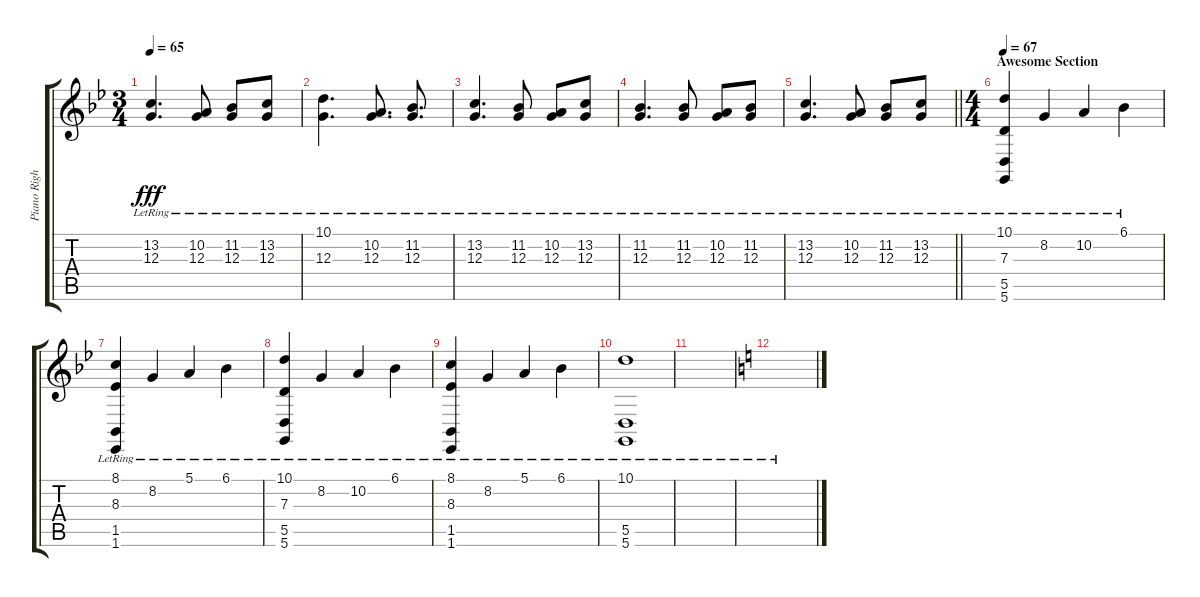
\track ("Piano Right" "Piano Righ") {instrument brightacousticpiano}
\staff {score tabs}
\tuning (E4 B3 G3 D3 A2 D2) {hide}
\ts (3 4)
\tempo 65
\clef g2
\ks bb
(13.2{lr} 12.3{lr}).4{d dy fff} (10.2{lr} 12.3{lr}).8 (11.2{lr} 12.3{lr}).8 (13.2{lr} 12.3{lr}).8 |
(10.1{lr} 12.3{lr}).4{d} (10.2{lr} 12.3{lr}).8{d} (11.2{lr} 12.3{lr}).8{d} |
(13.2{lr} 12.3{lr}).4{d} (11.2{lr} 12.3{lr}).8 (10.2{lr} 12.3{lr}).8 (13.2{lr} 12.3{lr}).8 |
(11.2{lr} 12.3{lr}).4{d} (11.2{lr} 12.3{lr}).8 (10.2{lr} 12.3{lr}).8 (11.2{lr} 12.3{lr}).8 |
\barLineRight lightlight
(13.2{lr} 12.3{lr}).4{d} (10.2{lr} 12.3{lr}).8 (11.2{lr} 12.3{lr}).8 (13.2{lr} 12.3{lr}).8 |
\ts (4 4)
\section ("" "Awesome Section")
\tempo 67
(10.1{lr} 7.3{lr} 5.5{lr} 5.6{lr}).4{volume 16 instrument brightacousticpiano} 8.2{lr}.4 10.2{lr}.4 6.1{lr}.4 |
(8.1{lr} 8.3{lr} 1.5{lr} 1.6{lr}).4 8.2{lr}.4 5.1{lr}.4 6.1{lr}.4 |
(10.1{lr} 7.3{lr} 5.5{lr} 5.6{lr}).4 8.2{lr}.4 10.2{lr}.4 6.1{lr}.4 |
(8.1{lr} 8.3{lr} 1.5{lr} 1.6{lr}).4 8.2{lr}.4 5.1{lr}.4 6.1{lr}.4 |
(10.1{lr} 5.5{lr} 5.6{lr}).1 |
|
\ks c
